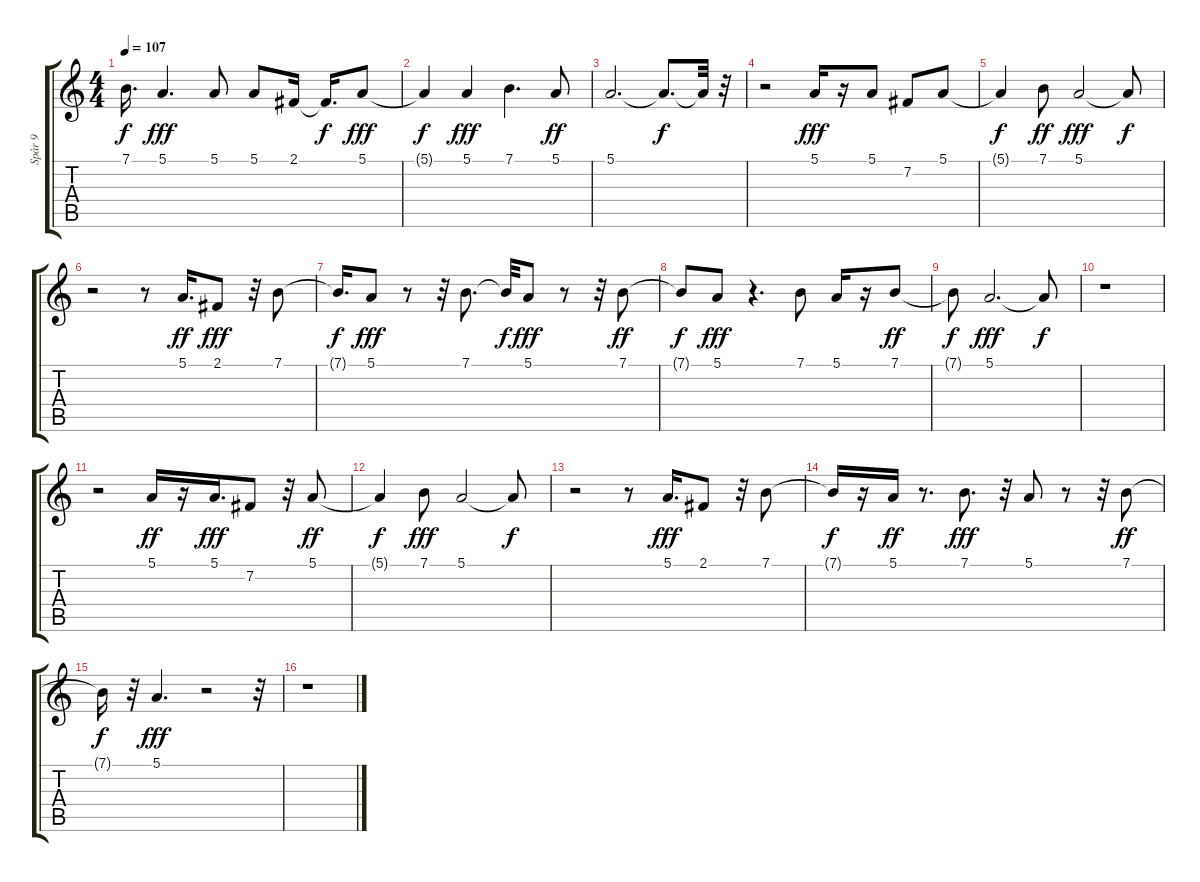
\track ("Spår 9" "Spår 9") {instrument altosax}
\staff {score tabs}
\tuning (E4 B3 G3 D3 A2 E2) {hide}
\ts (4 4)
\tempo 107
\clef g2
\ks c
7.1{t}.16{d dy f} 5.1.4{d dy fff} 5.1.8 5.1.8 2.1.16 2.1{t}.16{d dy f} 5.1.8{dy fff} |
5.1{t}.4{dy f} 5.1.4{dy fff} 7.1.4{d} 5.1.8{dy ff} |
5.1.2{d} 5.1{t}.8{d dy f} 5.1{t}.32 r.32 |
r.2 5.1.16{dy fff} r.16 5.1.8 7.2.8 5.1.8 |
5.1{t}.4{dy f} 7.1.8{dy ff} 5.1.2{dy fff} 5.1{t}.8{dy f} |
r.2 r.8 5.1.16{d dy ff} 2.1.8{dy fff} r.32 7.1.8 |
7.1{t}.16{d dy f} 5.1.8{dy fff} r.8 r.32 7.1.8{d} 7.1{t}.32{dy f} 5.1.8{dy fff} r.8 r.32 7.1.8{dy ff} |
7.1{t}.8{dy f} 5.1.8{dy fff} r.4{d} 7.1.8 5.1.16 r.16 7.1.8{dy ff} |
7.1{t}.8{dy f} 5.1.2{d dy fff} 5.1{t}.8{dy f} |
r.1 |
r.2 5.1.16{dy ff} r.16 5.1.16{d dy fff} 7.2.8 r.32 5.1.8{dy ff} |
5.1{t}.4{dy f} 7.1.8{dy fff} 5.1.2 5.1{t}.8{dy f} |
r.2 r.8 5.1.16{d dy fff} 2.1.8 r.32 7.1.8 |
7.1{t}.16{dy f} r.16 5.1.16{dy ff} r.8{d} 7.1.8{d dy fff} r.32 5.1.8 r.8 r.32 7.1.8{dy ff} |
7.1{t}.16{dy f} r.32 5.1.4{d dy fff} r.2 r.32 |
r.1
